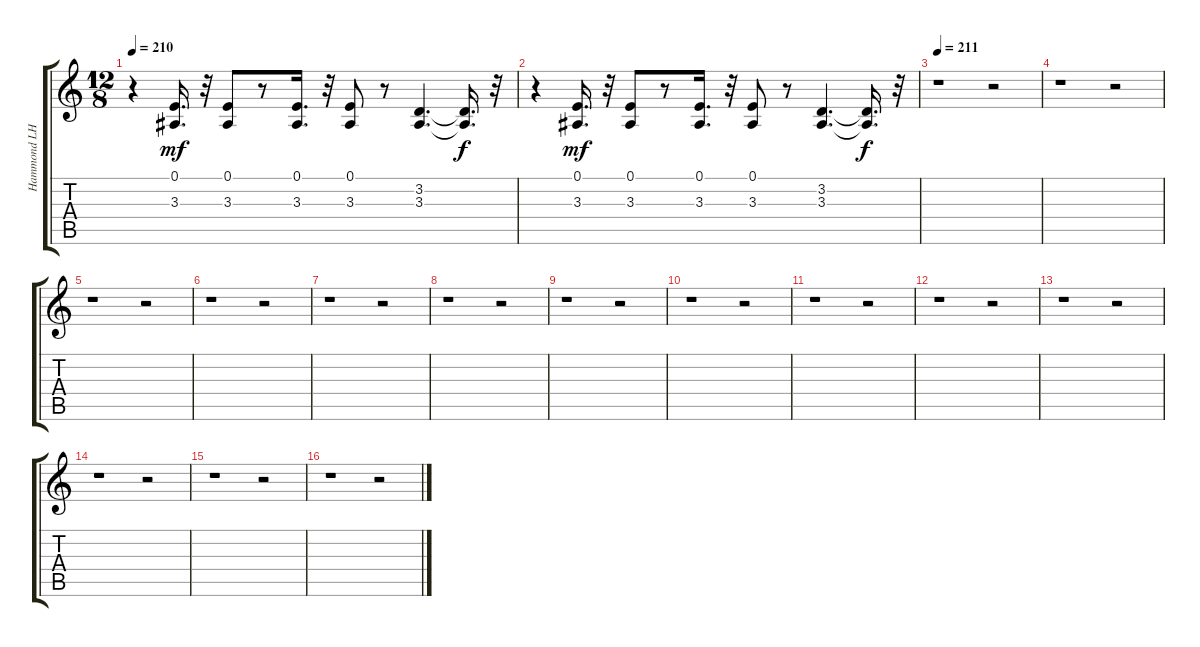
\track ("Hammond LH" "Hammond LH") {instrument percussiveorgan}
\staff {score tabs}
\tuning (E4 B3 G3 D3 A2 E2) {hide}
\ts (12 8)
\tempo 210
\clef g2
\ks c
r.4{dy f} (0.1 3.3).16{d dy mf} r.32 (0.1 3.3).8 r.8 (0.1 3.3).16{d} r.32 (0.1 3.3).8 r.8 (3.2 3.3).4{d} (3.2{t} 3.3{t}).16{d dy f} r.32 |
r.4 (0.1 3.3).16{d dy mf} r.32 (0.1 3.3).8 r.8 (0.1 3.3).16{d} r.32 (0.1 3.3).8 r.8 (3.2 3.3).4{d} (3.2{t} 3.3{t}).16{d dy f} r.32 |
\tempo 211
r.1 r.2 |
r.1 r.2 |
r.1 r.2 |
r.1 r.2 |
r.1 r.2 |
r.1 r.2 |
r.1 r.2 |
r.1 r.2 |
r.1 r.2 |
r.1 r.2 |
r.1 r.2 |
r.1 r.2 |
r.1 r.2 |
r.1 r.2
